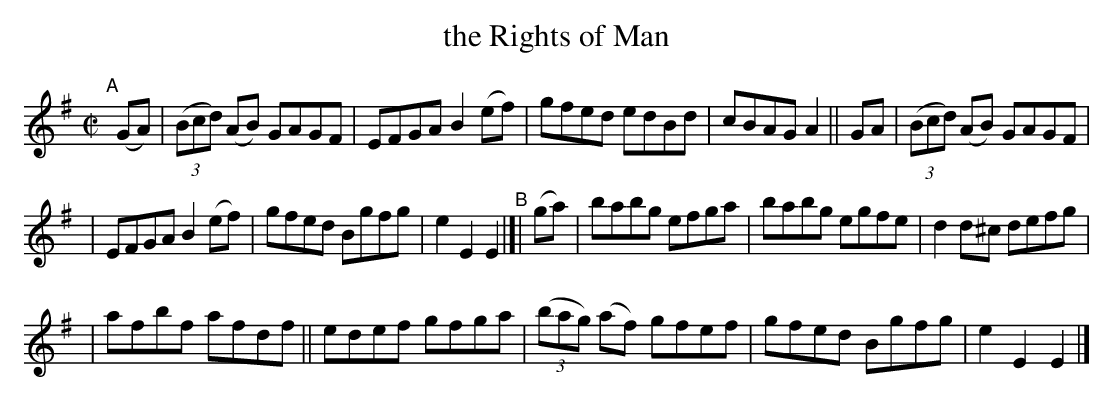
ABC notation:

X:1
T: the Rights of Man
M: C|
L: 1/8
K: Em
"^A"[|] (GA) | (3(Bcd) (AB) GAGF | EFGA B2(ef) | gfed edBd | cBAG A2  || GA | (3(Bcd) (AB) GAGF |
| EFGA B2(ef) | gfed Bgfg | e2E2 E2 "^B"|[| (ga) | babg efga | babg egfe | d2d^c defg |
| afbf afdf || edef gfga | (3(bag) (af) gfef | gfed Bgfg | e2E2 E2 |]
